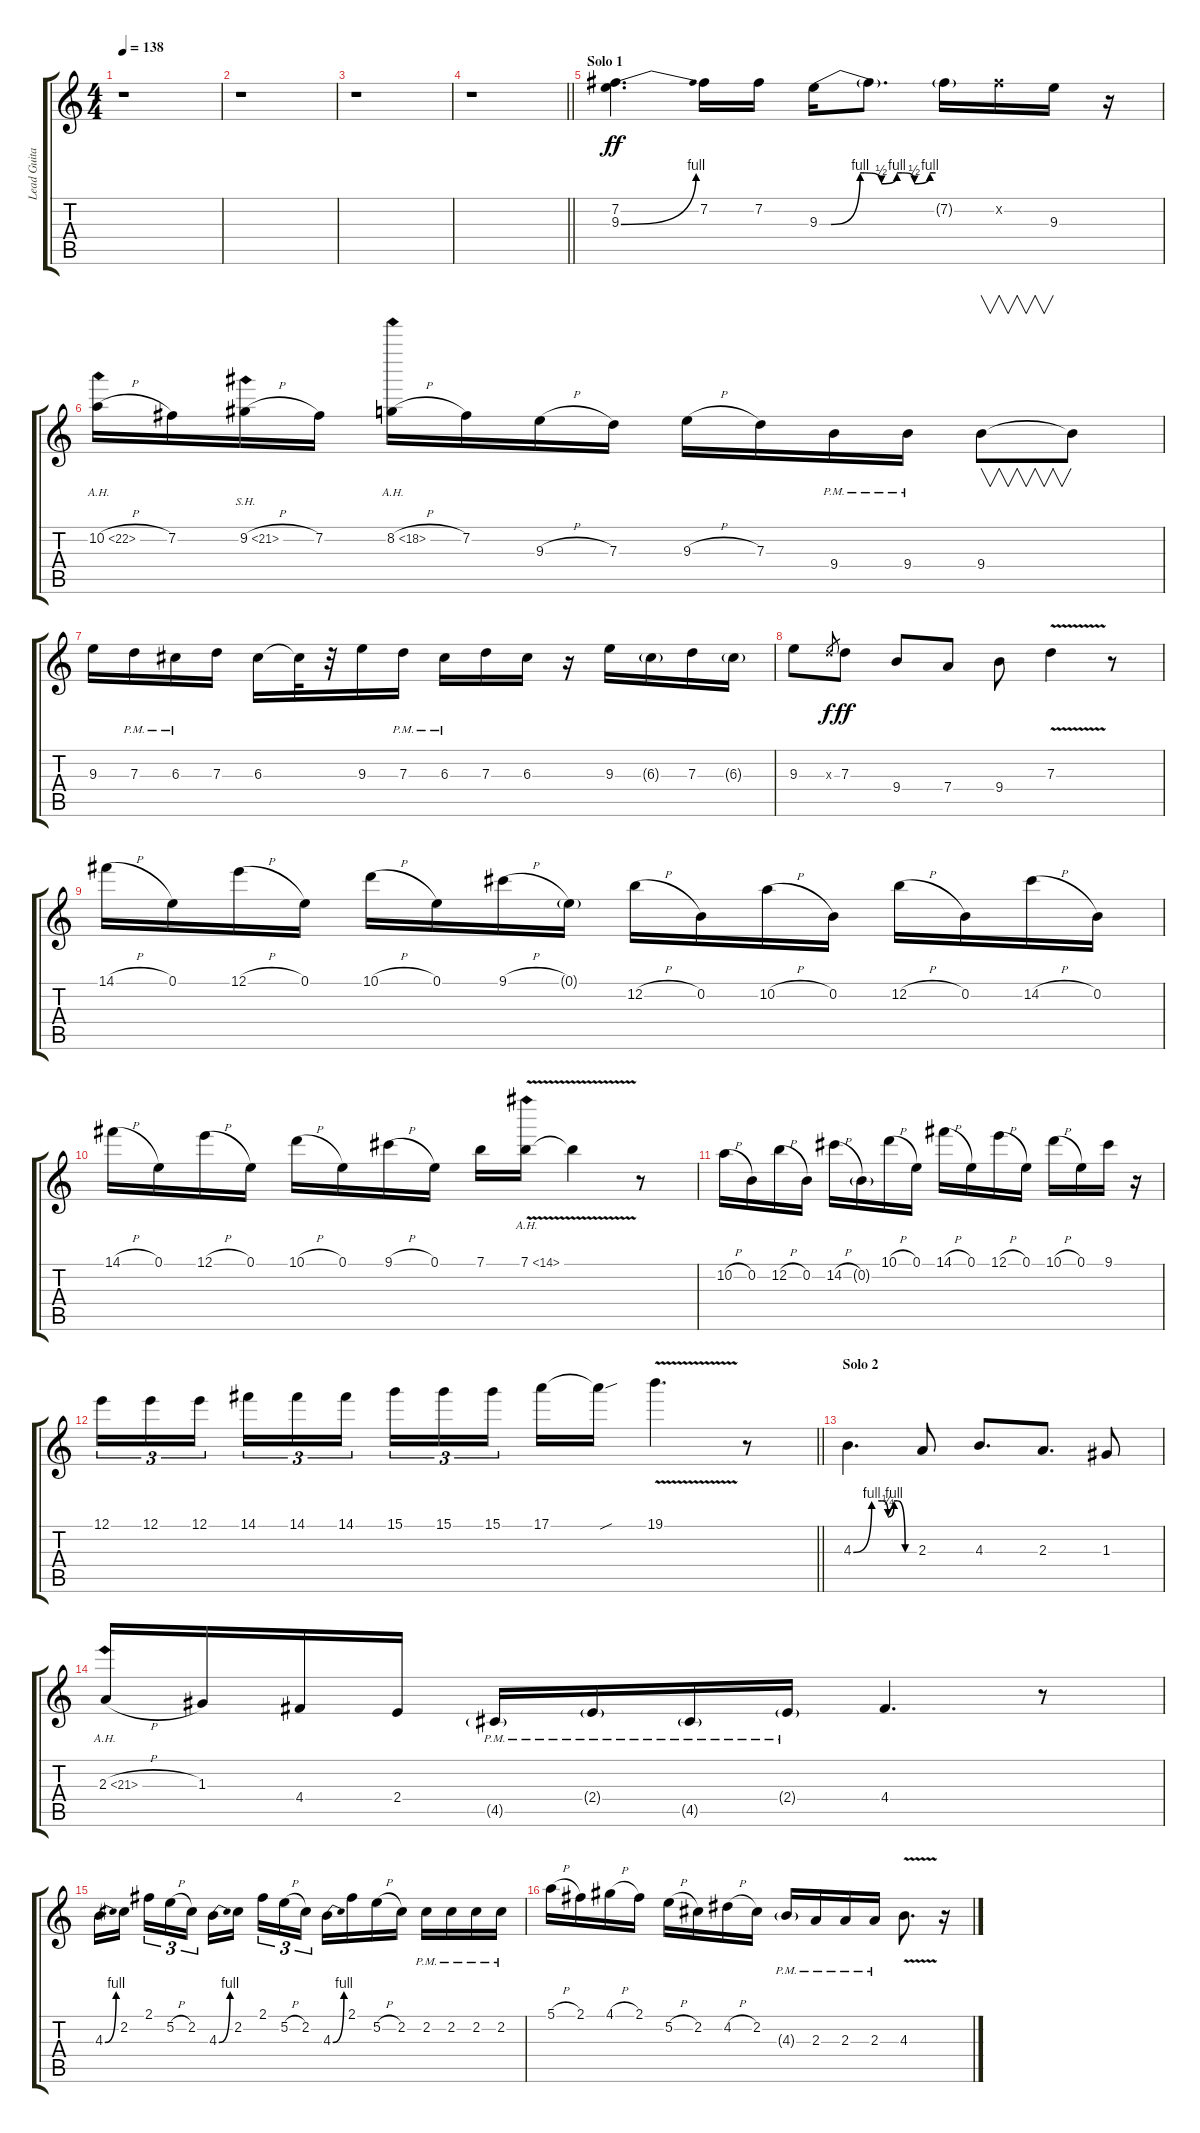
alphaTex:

\track ("Lead Guitar" "Lead Guita") {instrument distortionguitar}
\staff {score tabs}
\tuning (E4 B3 G3 D3 A2 E2) {hide}
\ts (4 4)
\tempo 138
\clef g2
\ks c
r.1{dy ff} |
r.1 |
r.1 |
\barLineRight lightlight
r.1 |
\section ("" "Solo 1")
(7.2 9.3{be (bend 0 0 60 4)}).4{d} 7.2.16 7.2.16 9.3{be (custom 0 0 6 0 21 4 23 4 32 2 40 4 43 4 49 2 57 4 60 4)}.16 9.3{t}.8{d} 7.2{g}.16 7.2{x}.16 9.3.16 r.16 |
10.2{ah 12 h}.16 7.2.16 9.2{sh 12 h}.16 7.2.16 8.2{ah 10 h}.16 7.2.16 9.3{h}.16 7.3.16 9.3{h}.16 7.3.16 9.4{pm}.16 9.4{pm}.16 9.4.8{v} 9.4{t}.8 |
9.3.16 7.3{pm}.16 6.3{pm}.16 7.3.16 6.3.16 6.3{t}.32 r.32 9.3.16 7.3{pm}.16 6.3{pm}.16 7.3.16 6.3.16 r.16 9.3.16 6.3{g}.16 7.3.16 6.3{g}.16 |
9.3.8 7.3{x}.8{gr dy f} 7.3.8{dy ff} 9.4.8 7.4.8 9.4.8 7.3{v}.4 r.8 |
14.1{h}.16 0.1.16 12.1{h}.16 0.1.16 10.1{h}.16 0.1.16 9.1{h}.16 0.1{g}.16 12.2{h}.16 0.2.16 10.2{h}.16 0.2.16 12.2{h}.16 0.2.16 14.2{h}.16 0.2.16 |
14.1{h}.16 0.1.16 12.1{h}.16 0.1.16 10.1{h}.16 0.1.16 9.1{h}.16 0.1.16 7.1.16 7.1{ah 7 v}.16 7.1{t}.4 r.8 |
10.2{h}.16 0.2.16 12.2{h}.16 0.2.16 14.2{h}.16 0.2{g}.16 10.1{h}.16 0.1.16 14.1{h}.16 0.1.16 12.1{h}.16 0.1.16 10.1{h}.16 0.1.16 9.1.16 r.16 |
\barLineRight lightlight
12.1.16{tu (3 2)} 12.1.16{tu (3 2)} 12.1.16{tu (3 2) beam splitsecondary} 14.1.16{tu (3 2)} 14.1.16{tu (3 2)} 14.1.16{tu (3 2)} 15.1.16{tu (3 2)} 15.1.16{tu (3 2)} 15.1.16{tu (3 2) beam splitsecondary} 17.1.16 17.1{sou t}.16 19.1{v}.4{d} r.8 |
\section ("" "Solo 2")
4.3{be (custom 0 0 18 4 28 4 34 1 40 4 43 4 51 0 60 0)}.4{d} 2.3.8 4.3.8{d} 2.3.8{d} 1.3.8 |
2.3{ah 19 h}.16 1.3.16 4.4.16 2.4.16 4.5{g pm}.16 2.4{g pm}.16 4.5{g pm}.16 2.4{g pm}.16 4.4.4{d} r.8 |
4.3{be (bend 0 0 60 4)}.16 2.2.16{beam splitsecondary} 2.1.16{tu (3 2)} 5.2{h}.16{tu (3 2)} 2.2.16{tu (3 2)} 4.3{be (bend 0 0 60 4)}.16 2.2.16{beam splitsecondary} 2.1.16{tu (3 2)} 5.2{h}.16{tu (3 2)} 2.2.16{tu (3 2)} 4.3{be (bend 0 0 60 4)}.16 2.1.16 5.2{h}.16 2.2.16 2.2{pm}.16 2.2{pm}.16 2.2{pm}.16 2.2{pm}.16 |
5.1{h}.16 2.1.16 4.1{h}.16 2.1.16 5.2{h}.16 2.2.16 4.2{h}.16 2.2.16 4.3{g pm}.16 2.3{pm}.16 2.3{pm}.16 2.3{pm}.16 4.3{v}.8{d} r.16
